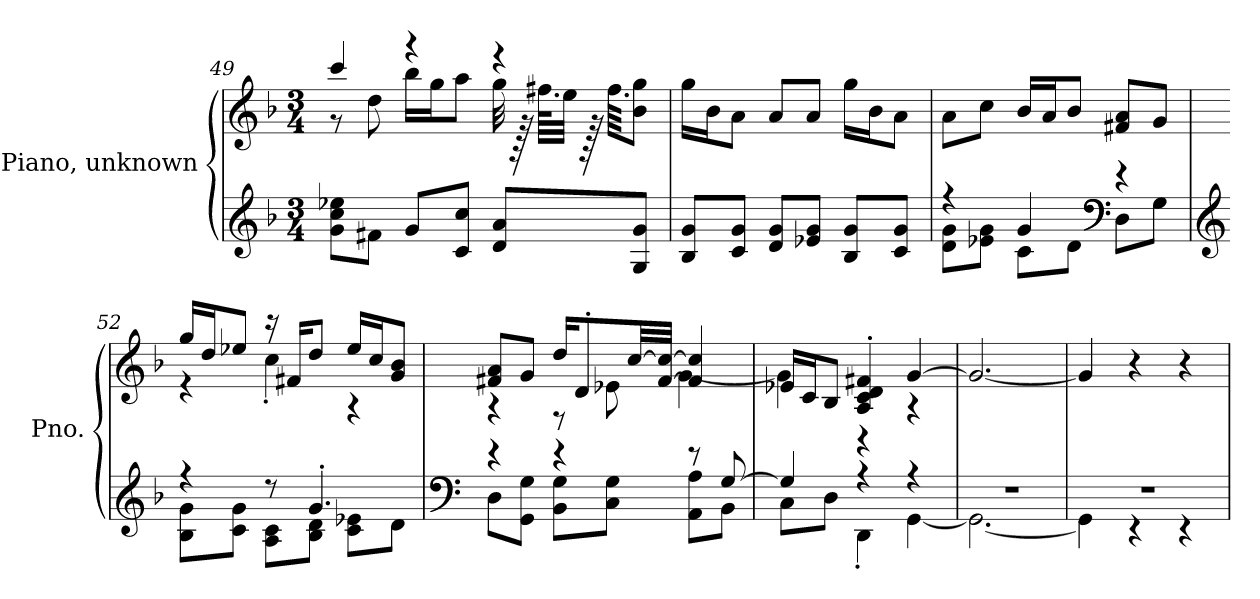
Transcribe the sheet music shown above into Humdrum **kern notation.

**kern	**kern
*part1	*part1
*staff2	*staff1
*I"Piano, unknown	*
*I'Pno.	*
*clefG2	*clefG2
*k[b-]	*k[b-]
*M3/4	*M3/4
=49	=49
*	*^
8g\ 8cc\ 8ee-X\L	4ccc/	8r
8f#X\J	.	8dd\
8g/L	4r	16bb-\LL
.	.	16gg\J
8c/ 8cc/J	.	8aa\J
8d/ 8a/L	4r	32gg\
.	.	128r
.	.	64.ff#X\KLLL
.	.	32ee\JJJ
.	.	128r
.	.	64.ff#\KKKL
8G/ 8g/J	.	8b-\ 8gg\J
*	*v	*v
=50	=50
8B-/ 8g/L	16gg\LL
.	16b-\J
8c/ 8g/J	8a\J
8d/ 8g/L	8a/L
8e-X/ 8g/J	8a/J
8B-/ 8g/L	16gg\LL
.	16b-\J
8c/ 8g/J	8a\J
=51	=51
*^	*
4r	8d\ 8g\L	8a\L
.	8e-X\ 8g\J	8cc\J
4g/	8c\L	16b-/LL
.	.	16a/J
.	8d\J	8b-/J
*clefF4	*	*
4r	8D\L	8f#X/ 8a/L
.	8G\J	8g/J
!!LO:PB:g=z
=52	=52	=52
*clefG2	*	*
*	*	*^
4r	8B-\ 8g\L	16gg/LL	4r
.	.	16dd/J	.
.	8c\ 8g\J	8ee-X/J	.
8r	8A\ 8c\L	16r	4cc'\
.	.	16f#X/KL	.
4.g'/	8B-\ 8d\J	8dd/J	.
.	8c\ 8e-X\L	16ee-/LL	4r
.	.	16cc/J	.
.	8d\J	8g/ 8b-/J	.
=53	=53	=53	=53
*clefF4	*	*	*
4r	8D\L	8f#X/ 8a/L	4r
.	8GG\ 8G\J	8g/J	.
4r	8BB-\ 8G\L	16dd/KL	8r
.	.	8d'/	.
.	8C\ 8G\J	.	8e-X\
.	.	[32cc/LL	.
.	.	[32f#/ 32cc/_JJJ	.
8r	8AA\ 8A\L	4f#/] 4cc/]	[4g\
[8G/	8BB-\J	.	.
=54	=54	=54	=54
4G/]	8C\L	16e-X/LL	4g\]
.	.	16c/J	.
.	8D\J	8B-/J	.
4r	4DD'\	4A/' 4c/' 4d/' 4f#X/'	4r
4r	[4GG\	[4g/	4r
*	*	*v	*v
=55	=55	=55
2.r	2.GG\_	2.g/_
=56	=56	=56
2.r	4GG\]	4g/]
.	4r	4r
.	4r	4r
*v	*v	*
=	=
*-	*-
